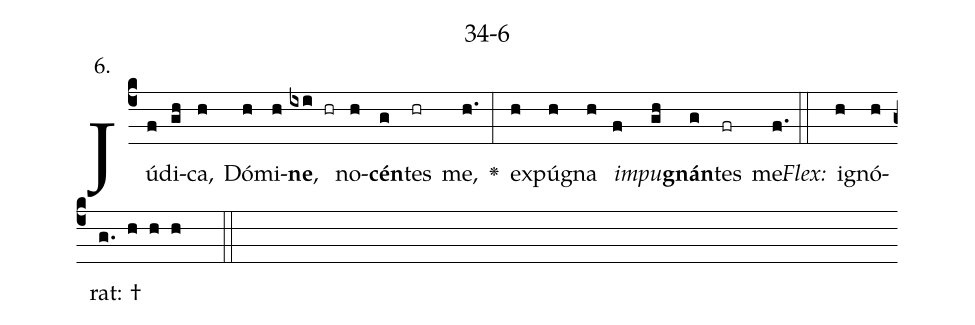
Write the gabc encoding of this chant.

name: 34-6;
annotation: 6.;
%%
(c4)Jú(f)di(gh)ca,(h) Dó(h)mi(h)<b>ne</b>,(ixi hr) no(h)<b>cén</b>(g)tes(hr) me,(h.) <v>\greheightstar</v>(:) ex(h)pú(h)gna(h) <i>im</i>(f)<i>pu</i>(gh)<b>gnán</b>(g)tes(fr) me.(f.) (::)
<i>Flex:</i>()  i(h)gnó(h)rat: †(g. h h h  ::)

%E(h) u(h) o(f) u(gh) a(g) e.(f.) (::)
